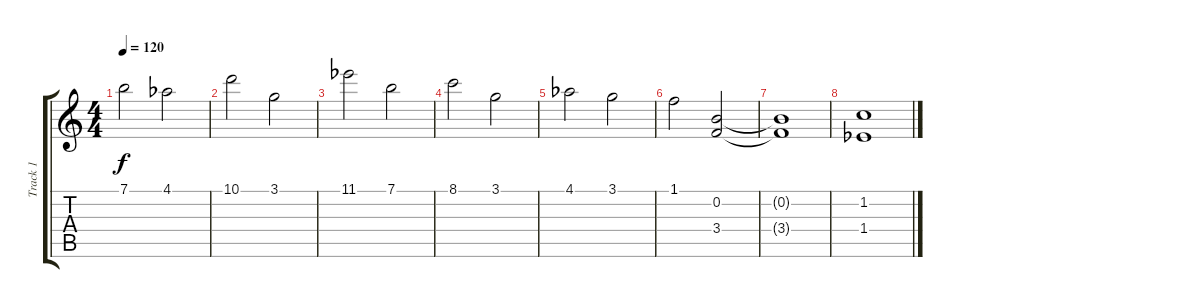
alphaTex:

\track ("Track 1" "Track 1") {instrument electricguitarjazz}
\staff {score tabs}
\tuning (E4 B3 G3 D3 A2 E2) {hide}
\ts (4 4)
\tempo 120
\clef g2
\ks c
7.1.2{dy f} 4.1{acc b}.2 |
10.1.2 3.1.2 |
11.1{acc b}.2 7.1.2 |
8.1.2 3.1.2 |
4.1{acc b}.2 3.1.2 |
1.1.2 (0.2 3.4).2 |
(0.2{t} 3.4{t}).1 |
(1.2 1.4{acc b}).1
